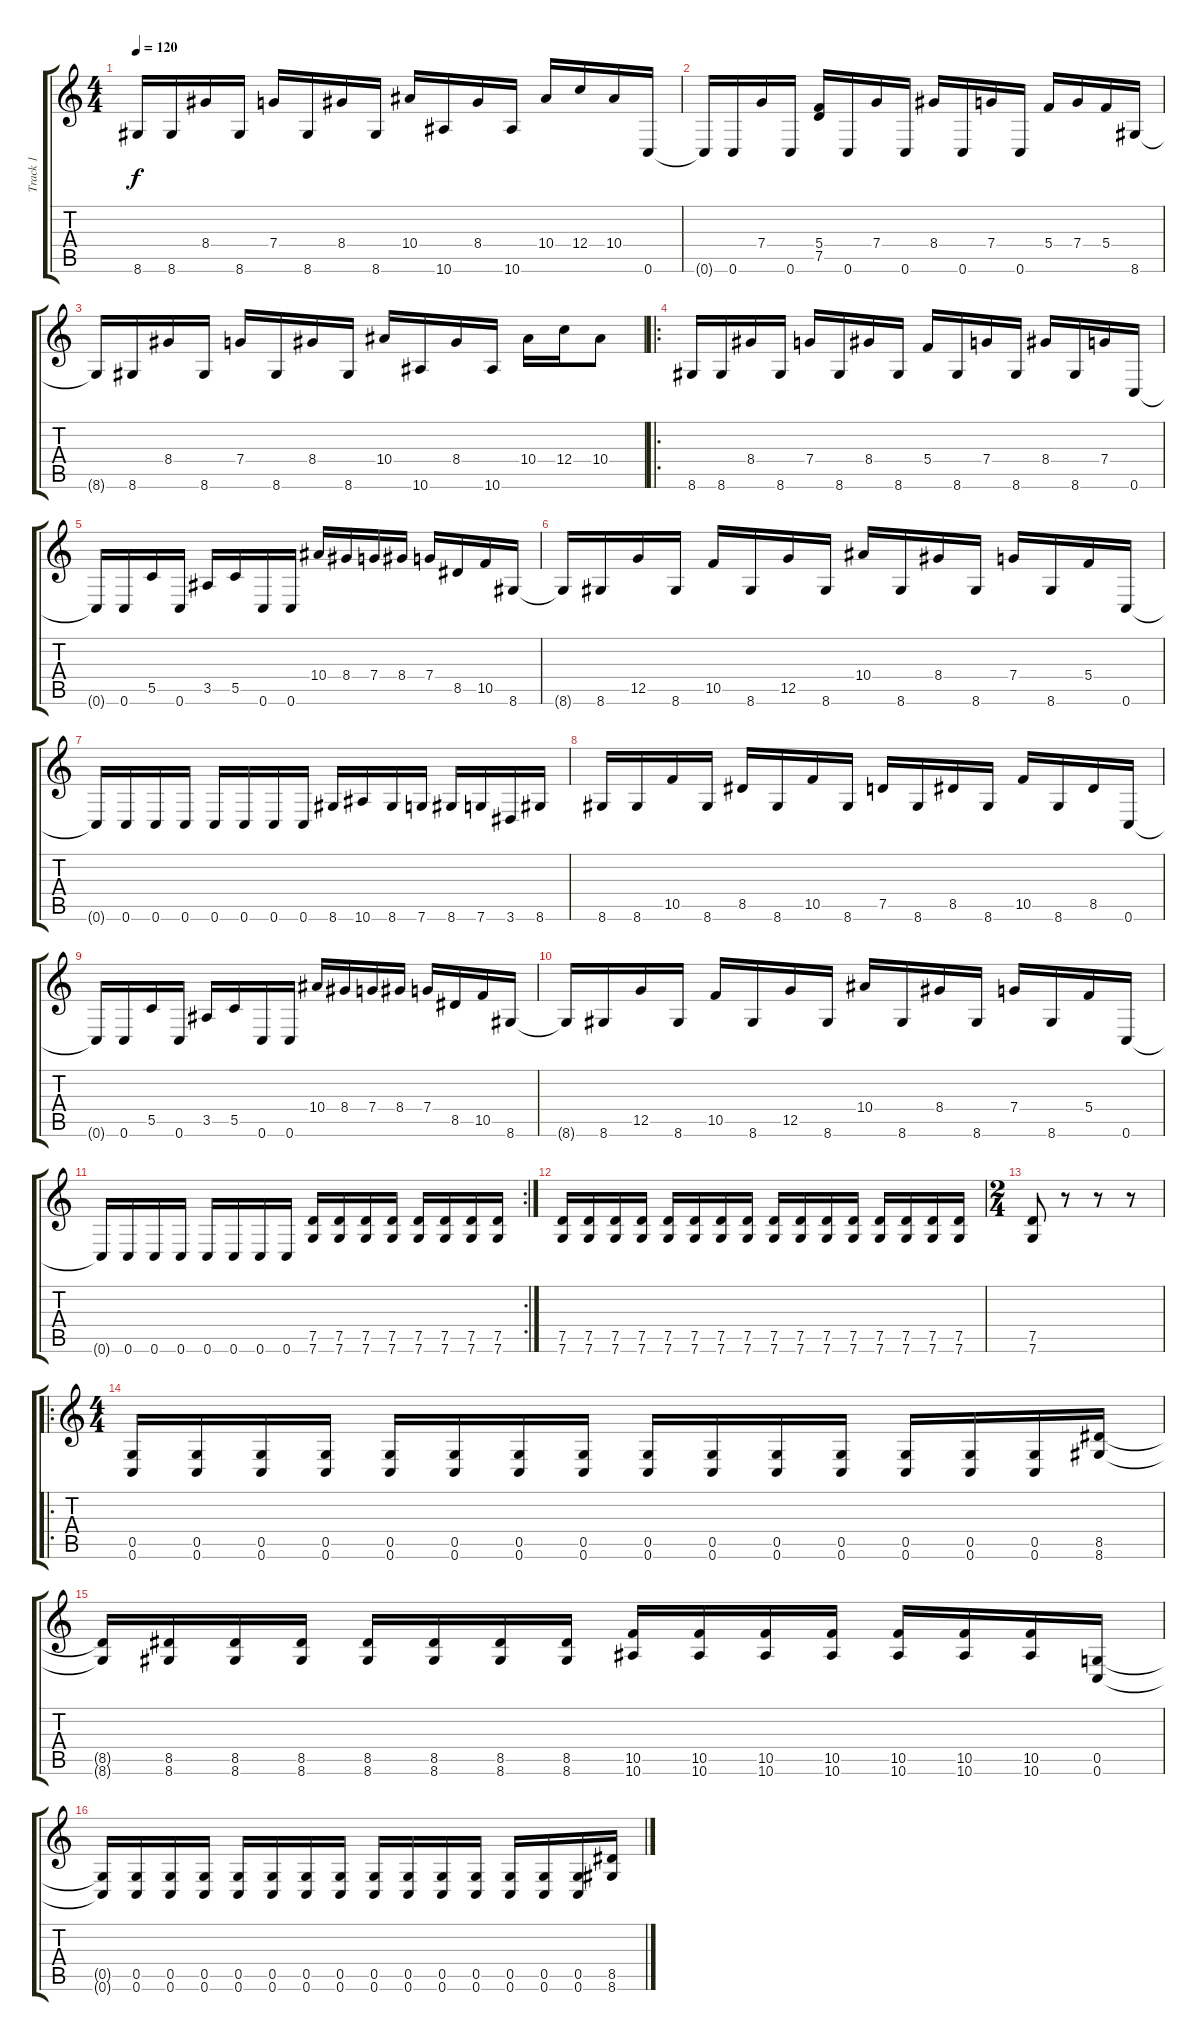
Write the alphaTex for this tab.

\track ("Track 1" "Track 1") {instrument distortionguitar}
\staff {score tabs}
\tuning (D4 A3 F3 C3 G2 C2) {hide}
\ts (4 4)
\tempo 120
\clef g2
\ks c
8.6{t}.16{dy f} 8.6.16 8.4.16 8.6.16 7.4.16 8.6.16 8.4.16 8.6.16 10.4.16 10.6.16 8.4.16 10.6.16 10.4.16 12.4.16 10.4.16 0.6.16 |
0.6{t}.16 0.6.16 7.4.16 0.6.16 (5.4 7.5).16 0.6.16 7.4.16 0.6.16 8.4.16 0.6.16 7.4.16 0.6.16 5.4.16 7.4.16 5.4.16 8.6.16 |
8.6{t}.16 8.6.16 8.4.16 8.6.16 7.4.16 8.6.16 8.4.16 8.6.16 10.4.16 10.6.16 8.4.16 10.6.16 10.4.16 12.4.16 10.4.8 |
\ro
8.6.16 8.6.16 8.4.16 8.6.16 7.4.16 8.6.16 8.4.16 8.6.16 5.4.16 8.6.16 7.4.16 8.6.16 8.4.16 8.6.16 7.4.16 0.6.16 |
0.6{t}.16 0.6.16 5.5.16 0.6.16 3.5.16 5.5.16 0.6.16 0.6.16 10.4.16 8.4.16 7.4.16 8.4.16 7.4.16 8.5.16 10.5.16 8.6.16 |
8.6{t}.16 8.6.16 12.5.16 8.6.16 10.5.16 8.6.16 12.5.16 8.6.16 10.4.16 8.6.16 8.4.16 8.6.16 7.4.16 8.6.16 5.4.16 0.6.16 |
0.6{t}.16 0.6.16 0.6.16 0.6.16 0.6.16 0.6.16 0.6.16 0.6.16 8.6.16 10.6.16 8.6.16 7.6.16 8.6.16 7.6.16 3.6.16 8.6.16 |
8.6.16 8.6.16 10.5.16 8.6.16 8.5.16 8.6.16 10.5.16 8.6.16 7.5.16 8.6.16 8.5.16 8.6.16 10.5.16 8.6.16 8.5.16 0.6.16 |
0.6{t}.16 0.6.16 5.5.16 0.6.16 3.5.16 5.5.16 0.6.16 0.6.16 10.4.16 8.4.16 7.4.16 8.4.16 7.4.16 8.5.16 10.5.16 8.6.16 |
8.6{t}.16 8.6.16 12.5.16 8.6.16 10.5.16 8.6.16 12.5.16 8.6.16 10.4.16 8.6.16 8.4.16 8.6.16 7.4.16 8.6.16 5.4.16 0.6.16 |
\rc 2
0.6{t}.16 0.6.16 0.6.16 0.6.16 0.6.16 0.6.16 0.6.16 0.6.16 (7.5 7.6).16 (7.5 7.6).16 (7.5 7.6).16 (7.5 7.6).16 (7.5 7.6).16 (7.5 7.6).16 (7.5 7.6).16 (7.5 7.6).16 |
(7.5 7.6).16 (7.5 7.6).16 (7.5 7.6).16 (7.5 7.6).16 (7.5 7.6).16 (7.5 7.6).16 (7.5 7.6).16 (7.5 7.6).16 (7.5 7.6).16 (7.5 7.6).16 (7.5 7.6).16 (7.5 7.6).16 (7.5 7.6).16 (7.5 7.6).16 (7.5 7.6).16 (7.5 7.6).16 |
\ts (2 4)
(7.5 7.6).8 r.8 r.8 r.8 |
\ro
\ts (4 4)
(0.5 0.6).16 (0.5 0.6).16 (0.5 0.6).16 (0.5 0.6).16 (0.5 0.6).16 (0.5 0.6).16 (0.5 0.6).16 (0.5 0.6).16 (0.5 0.6).16 (0.5 0.6).16 (0.5 0.6).16 (0.5 0.6).16 (0.5 0.6).16 (0.5 0.6).16 (0.5 0.6).16 (8.5 8.6).16 |
(8.5{t} 8.6{t}).16 (8.5 8.6).16 (8.5 8.6).16 (8.5 8.6).16 (8.5 8.6).16 (8.5 8.6).16 (8.5 8.6).16 (8.5 8.6).16 (10.5 10.6).16 (10.5 10.6).16 (10.5 10.6).16 (10.5 10.6).16 (10.5 10.6).16 (10.5 10.6).16 (10.5 10.6).16 (0.5 0.6).16 |
(0.5{t} 0.6{t}).16 (0.5 0.6).16 (0.5 0.6).16 (0.5 0.6).16 (0.5 0.6).16 (0.5 0.6).16 (0.5 0.6).16 (0.5 0.6).16 (0.5 0.6).16 (0.5 0.6).16 (0.5 0.6).16 (0.5 0.6).16 (0.5 0.6).16 (0.5 0.6).16 (0.5 0.6).16 (8.5 8.6).16
